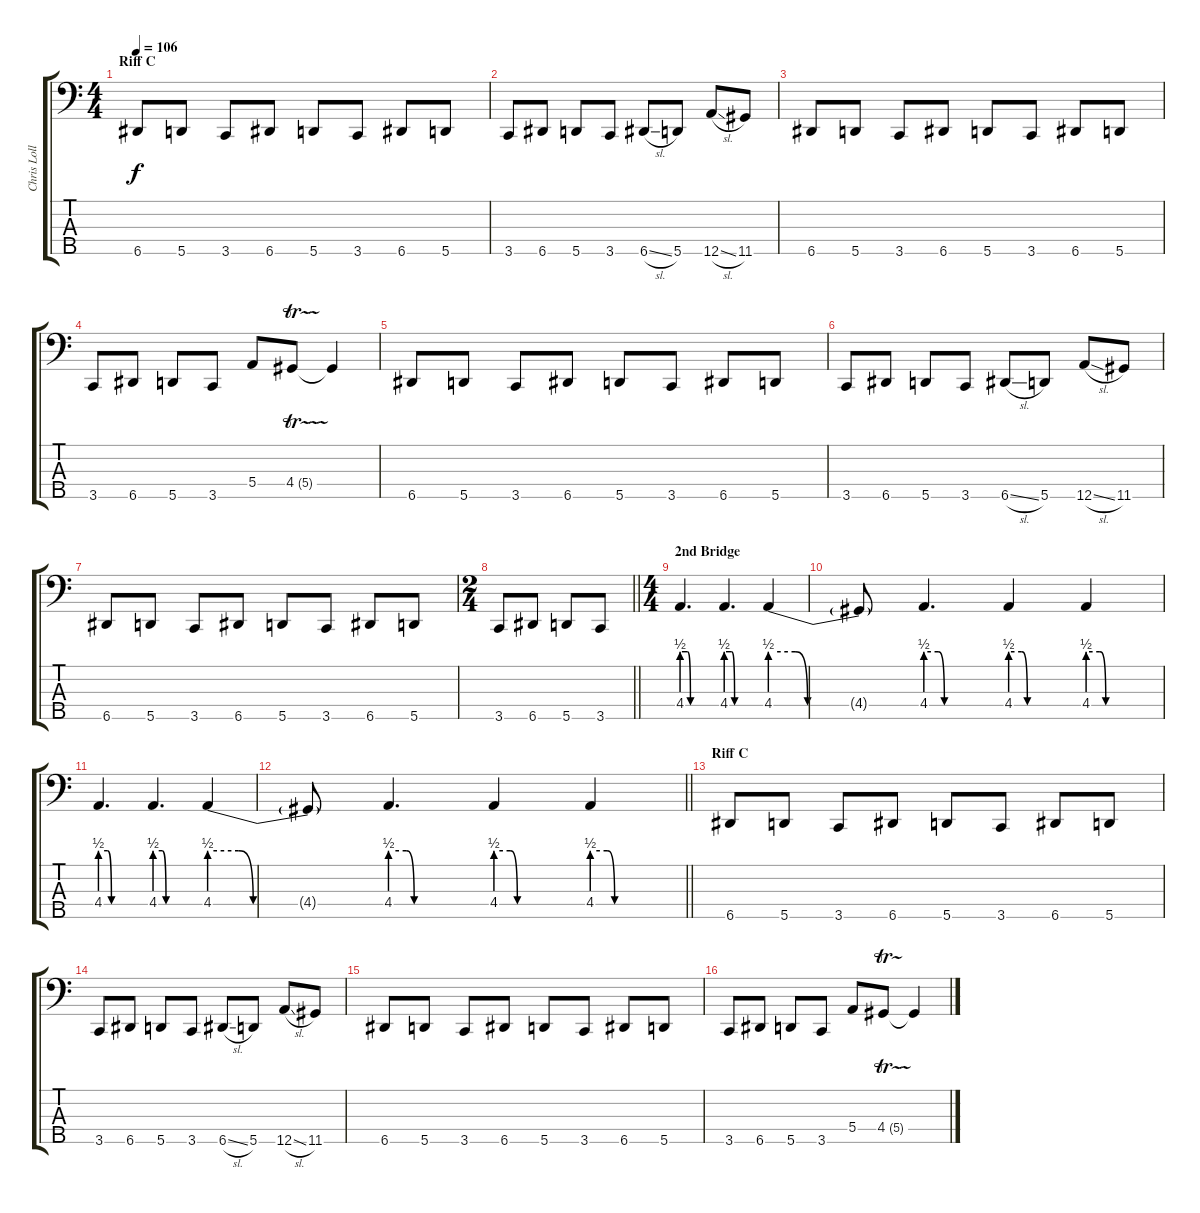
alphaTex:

\track ("Chris Lollis" "Chris Loll") {instrument electricbassfinger}
\staff {score tabs}
\tuning (G2 D2 A1 E1 A0) {hide}
\ts (4 4)
\section ("" "Riff C")
\tempo 106
\clef f4
\ks c
6.5.8{dy f} 5.5.8 3.5.8 6.5.8 5.5.8 3.5.8 6.5.8 5.5.8 |
3.5.8 6.5.8 5.5.8 3.5.8 6.5{sl}.8 5.5.8 12.5{sl}.8 11.5.8 |
6.5.8 5.5.8 3.5.8 6.5.8 5.5.8 3.5.8 6.5.8 5.5.8 |
3.5.8 6.5.8 5.5.8 3.5.8 5.4.8 4.4{tr (5 16)}.8 4.4{t}.4 |
6.5.8 5.5.8 3.5.8 6.5.8 5.5.8 3.5.8 6.5.8 5.5.8 |
3.5.8 6.5.8 5.5.8 3.5.8 6.5{sl}.8 5.5.8 12.5{sl}.8 11.5.8 |
6.5.8 5.5.8 3.5.8 6.5.8 5.5.8 3.5.8 6.5.8 5.5.8 |
\ts (2 4)
\barLineRight lightlight
3.5.8 6.5.8 5.5.8 3.5.8 |
\ts (4 4)
\section ("" "2nd Bridge")
4.4{be (custom 0 2 10 2 15 0 60 0)}.4{d} 4.4{be (custom 0 2 10 2 15 0 60 0)}.4{d} 4.4{be (custom 0 2 10 2 15 0 60 0)}.4 |
4.4{t}.8 4.4{be (custom 0 2 10 2 15 0 60 0)}.4{d} 4.4{be (custom 0 2 10 2 15 0 60 0)}.4 4.4{be (custom 0 2 10 2 15 0 60 0)}.4 |
4.4{be (custom 0 2 10 2 15 0 60 0)}.4{d} 4.4{be (custom 0 2 10 2 15 0 60 0)}.4{d} 4.4{be (custom 0 2 10 2 15 0 60 0)}.4 |
\barLineRight lightlight
4.4{t}.8 4.4{be (custom 0 2 10 2 15 0 60 0)}.4{d} 4.4{be (custom 0 2 10 2 15 0 60 0)}.4 4.4{be (custom 0 2 10 2 15 0 60 0)}.4 |
\section ("" "Riff C")
6.5.8 5.5.8 3.5.8 6.5.8 5.5.8 3.5.8 6.5.8 5.5.8 |
3.5.8 6.5.8 5.5.8 3.5.8 6.5{sl}.8 5.5.8 12.5{sl}.8 11.5.8 |
6.5.8 5.5.8 3.5.8 6.5.8 5.5.8 3.5.8 6.5.8 5.5.8 |
3.5.8 6.5.8 5.5.8 3.5.8 5.4.8 4.4{tr (5 16)}.8 4.4{t}.4
